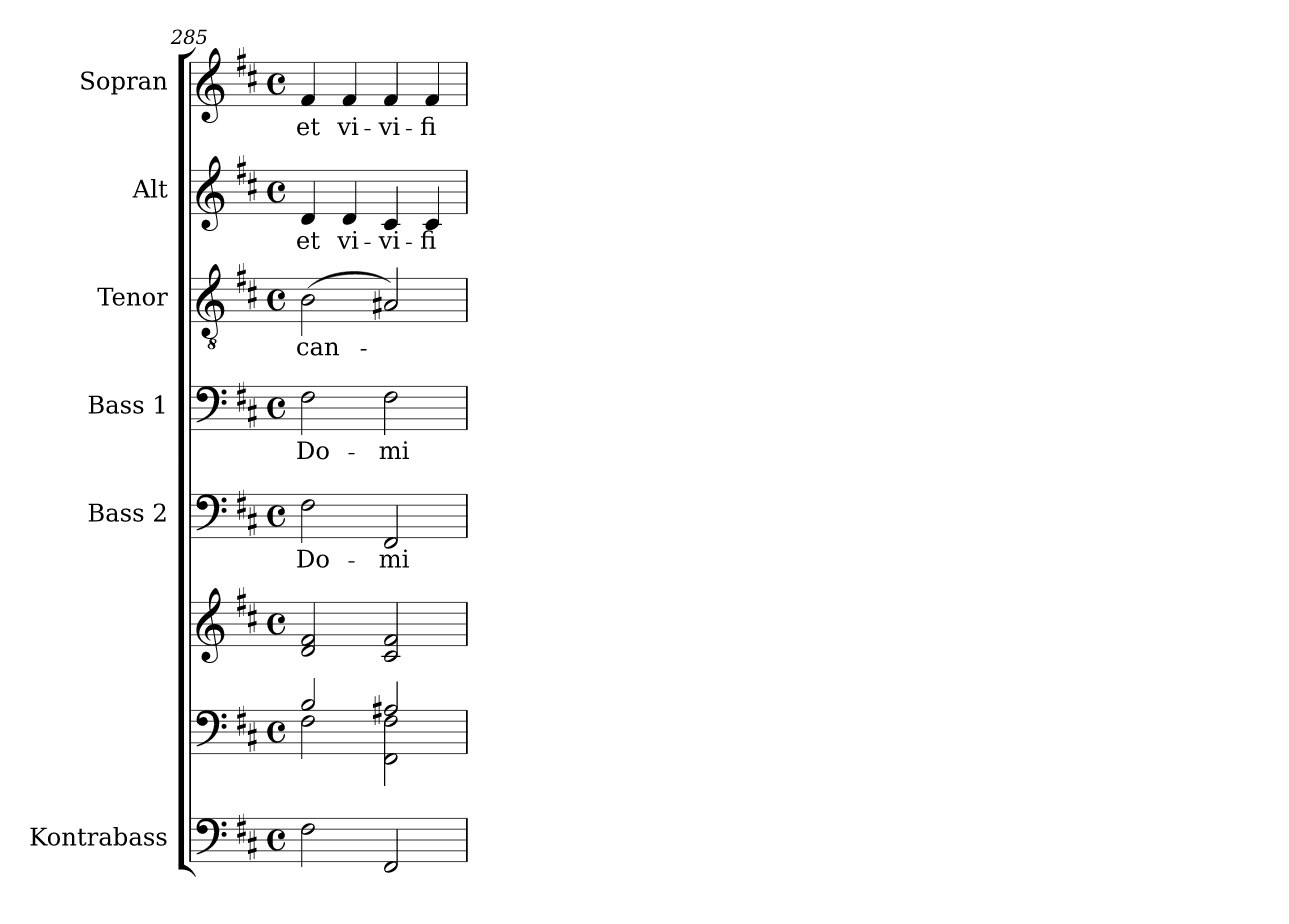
**kern	**kern	**kern	**kern	**text	**kern	**text	**kern	**text	**kern	**text	**kern	**text
*part7	*part6	*part6	*part5	*part5	*part4	*part4	*part3	*part3	*part2	*part2	*part1	*part1
*staff8	*staff7	*staff6	*staff5	*staff5	*staff4	*staff4	*staff3	*staff3	*staff2	*staff2	*staff1	*staff1
*I"Kontrabass	*	*	*I"Bass 2	*	*I"Bass 1	*	*I"Tenor	*	*I"Alt	*	*I"Sopran	*
*I'Kb.	*	*	*I'B. 2	*	*I'B. 1	*	*I'T.	*	*I'A.	*	*I'S.	*
*clefF4	*clefF4	*clefG2	*clefF4	*	*clefF4	*	*clefGv2	*	*clefG2	*	*clefG2	*
*ITrd7c12	*	*	*	*	*	*	*	*	*	*	*	*
*k[f#c#]	*k[f#c#]	*k[f#c#]	*k[f#c#]	*	*k[f#c#]	*	*k[f#c#]	*	*k[f#c#]	*	*k[f#c#]	*
*D:	*D:	*D:	*D:	*	*D:	*	*D:	*	*D:	*	*D:	*
*M4/4	*M4/4	*M4/4	*M4/4	*	*M4/4	*	*M4/4	*	*M4/4	*	*M4/4	*
*met(c)	*met(c)	*met(c)	*met(c)	*	*met(c)	*	*met(c)	*	*met(c)	*	*met(c)	*
=285	=285	=285	=285	=285	=285	=285	=285	=285	=285	=285	=285	=285
*	*^	*	*	*	*	*	*	*	*	*	*	*
!	!	!	!	!	!LO:LY:b	!	!LO:LY:b	!	!LO:LY:b	!	!LO:LY:b	!	!LO:LY:b
2FF#\	2B/	2F#\	2d/ 2f#/	2F#\	Do-	2F#\	Do-	(>2B\	-can-	4d/	et	4f#/	et
!	!	!	!	!	!	!	!	!	!	!	!LO:LY:b	!	!LO:LY:b
.	.	.	.	.	.	.	.	.	.	4d/	vi-	4f#/	vi-
!	!	!	!	!	!LO:LY:b	!	!LO:LY:b	!	!	!	!LO:LY:b	!	!LO:LY:b
2FFF#/	2A#X/	2FF#\ 2F#\	2c#/ 2f#/	2FF#/	-mi-	2F#\	-mi-	2A#X/)	.	4c#/	-vi-	4f#/	-vi-
!	!	!	!	!	!	!	!	!	!	!	!LO:LY:b	!	!LO:LY:b
.	.	.	.	.	.	.	.	.	.	4c#/	-fi-	4f#/	-fi-
*	*v	*v	*	*	*	*	*	*	*	*	*	*	*
=	=	=	=	=	=	=	=	=	=	=	=	=
*-	*-	*-	*-	*-	*-	*-	*-	*-	*-	*-	*-	*-
